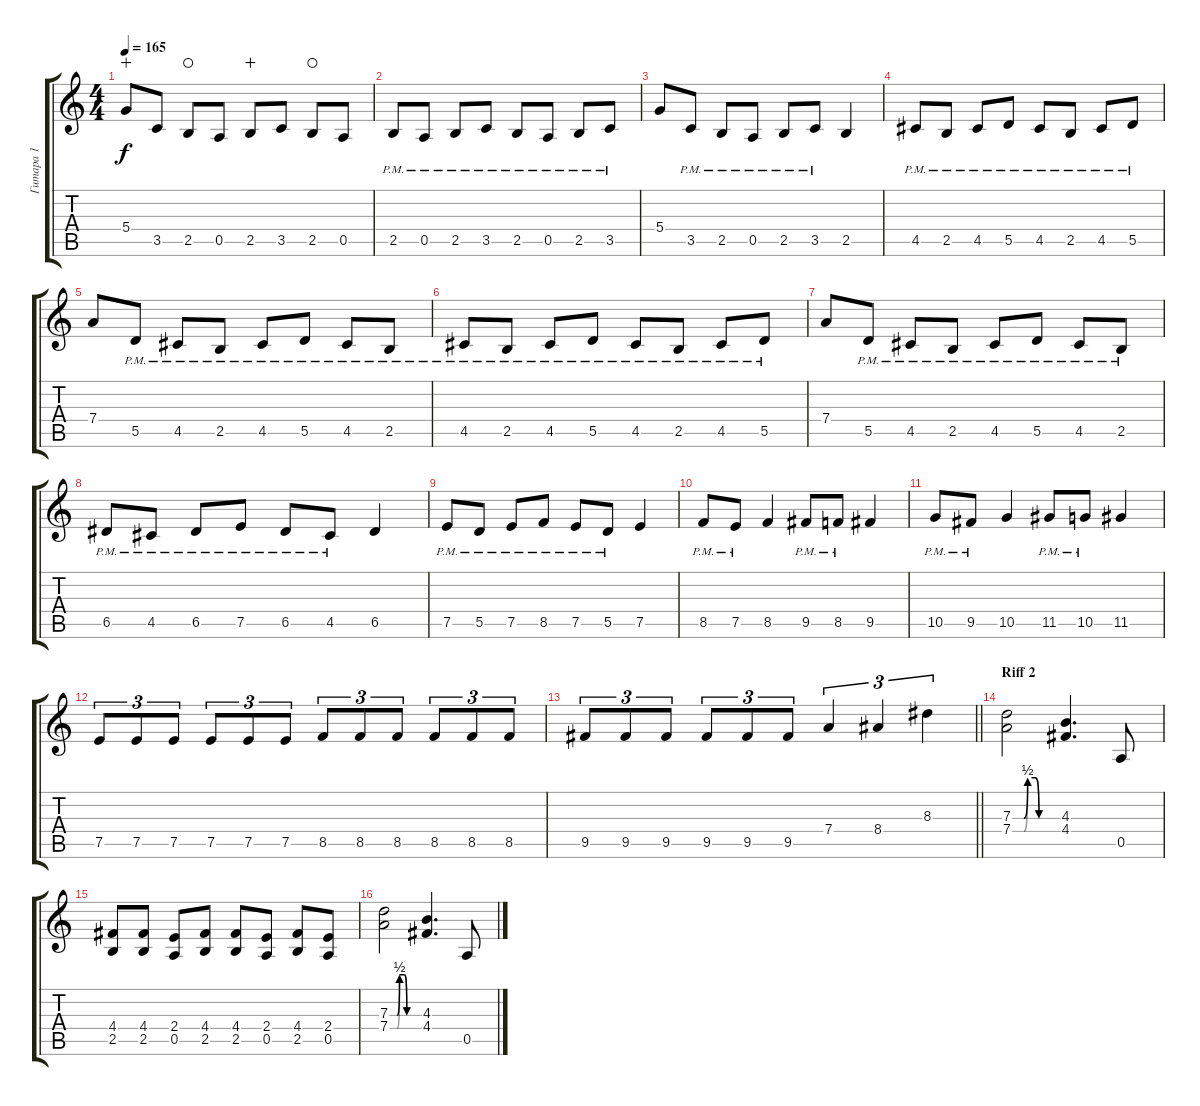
\track ("Гитара 1" "Гитара 1") {instrument distortionguitar}
\staff {score tabs}
\tuning (E4 B3 G3 D3 A2 E2) {hide}
\ts (4 4)
\tempo 165
\clef g2
\ks c
5.4.8{dy f wahc} 3.5.8 2.5.8{waho} 0.5.8 2.5.8{wahc} 3.5.8 2.5.8{waho} 0.5.8 |
2.5{pm}.8 0.5{pm}.8 2.5{pm}.8 3.5{pm}.8 2.5{pm}.8 0.5{pm}.8 2.5{pm}.8 3.5{pm}.8 |
5.4.8 3.5{pm}.8 2.5{pm}.8 0.5{pm}.8 2.5{pm}.8 3.5{pm}.8 2.5.4 |
4.5{pm}.8{volume 12} 2.5{pm}.8 4.5{pm}.8 5.5{pm}.8 4.5{pm}.8 2.5{pm}.8 4.5{pm}.8 5.5{pm}.8 |
7.4.8 5.5{pm}.8 4.5{pm}.8 2.5{pm}.8 4.5{pm}.8 5.5{pm}.8 4.5{pm}.8 2.5{pm}.8 |
4.5{pm}.8 2.5{pm}.8 4.5{pm}.8 5.5{pm}.8 4.5{pm}.8 2.5{pm}.8 4.5{pm}.8 5.5{pm}.8 |
7.4.8 5.5{pm}.8 4.5{pm}.8 2.5{pm}.8 4.5{pm}.8 5.5{pm}.8 4.5{pm}.8 2.5{pm}.8 |
6.5{pm}.8{volume 16 instrument distortionguitar} 4.5{pm}.8 6.5{pm}.8 7.5{pm}.8 6.5{pm}.8 4.5{pm}.8 6.5.4 |
7.5{pm}.8 5.5{pm}.8 7.5{pm}.8 8.5{pm}.8 7.5{pm}.8 5.5{pm}.8 7.5.4 |
8.5{pm}.8 7.5{pm}.8 8.5.4 9.5{pm}.8 8.5{pm}.8 9.5.4 |
10.5{pm}.8 9.5{pm}.8 10.5.4 11.5{pm}.8 10.5{pm}.8 11.5.4 |
7.5.8{tu (3 2)} 7.5.8{tu (3 2)} 7.5.8{tu (3 2)} 7.5.8{tu (3 2)} 7.5.8{tu (3 2)} 7.5.8{tu (3 2)} 8.5.8{tu (3 2)} 8.5.8{tu (3 2)} 8.5.8{tu (3 2)} 8.5.8{tu (3 2)} 8.5.8{tu (3 2)} 8.5.8{tu (3 2)} |
\barLineRight lightlight
9.5.8{tu (3 2)} 9.5.8{tu (3 2)} 9.5.8{tu (3 2)} 9.5.8{tu (3 2)} 9.5.8{tu (3 2)} 9.5.8{tu (3 2)} 7.4.4{tu (3 2)} 8.4.4{tu (3 2)} 8.3.4{tu (3 2)} |
\section ("" "Riff 2")
(7.3{be (custom 0 0 15 0 20 2 30 2 35 0 60 0)} 7.4{be (custom 0 0 10 0 15 0 20 2 30 2 35 0 60 0)}).2 (4.3 4.4).4{d} 0.5.8 |
(4.4 2.5).8 (4.4 2.5).8 (2.4 0.5).8 (4.4 2.5).8 (4.4 2.5).8 (2.4 0.5).8 (4.4 2.5).8 (2.4 0.5).8 |
(7.3{be (custom 0 0 15 0 20 2 30 2 35 0 60 0)} 7.4{be (custom 0 0 10 0 15 0 20 2 30 2 35 0 60 0)}).2 (4.3 4.4).4{d} 0.5.8
